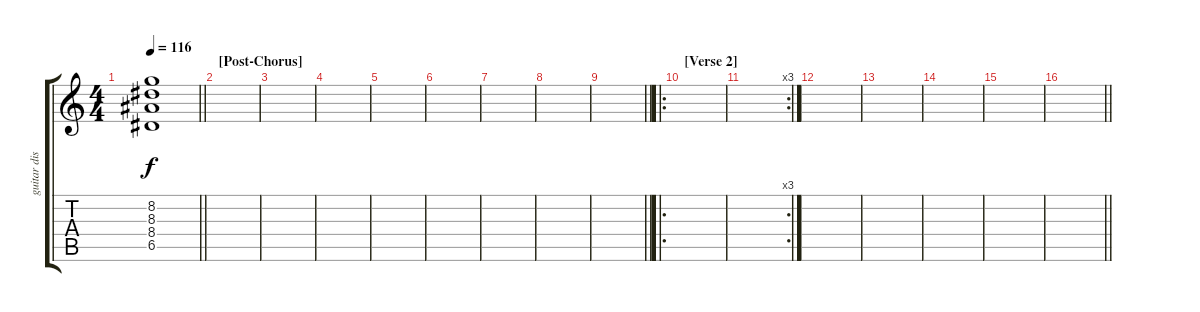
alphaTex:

\track ("guitar dist." "guitar dis") {instrument distortionguitar}
\staff {score tabs}
\tuning (E4 B3 G3 D3 A2 E2) {hide}
\ts (4 4)
\tempo 116
\clef g2
\barLineRight lightlight
\ks c
(8.2 8.3 8.4 6.5).1{dy f} |
\section ("" "[Post-Chorus]")
|
|
|
|
|
|
|
\barLineRight lightlight
|
\ro
\section ("" "[Verse 2]")
|
\rc 3
|
|
|
|
|
\barLineRight lightlight
